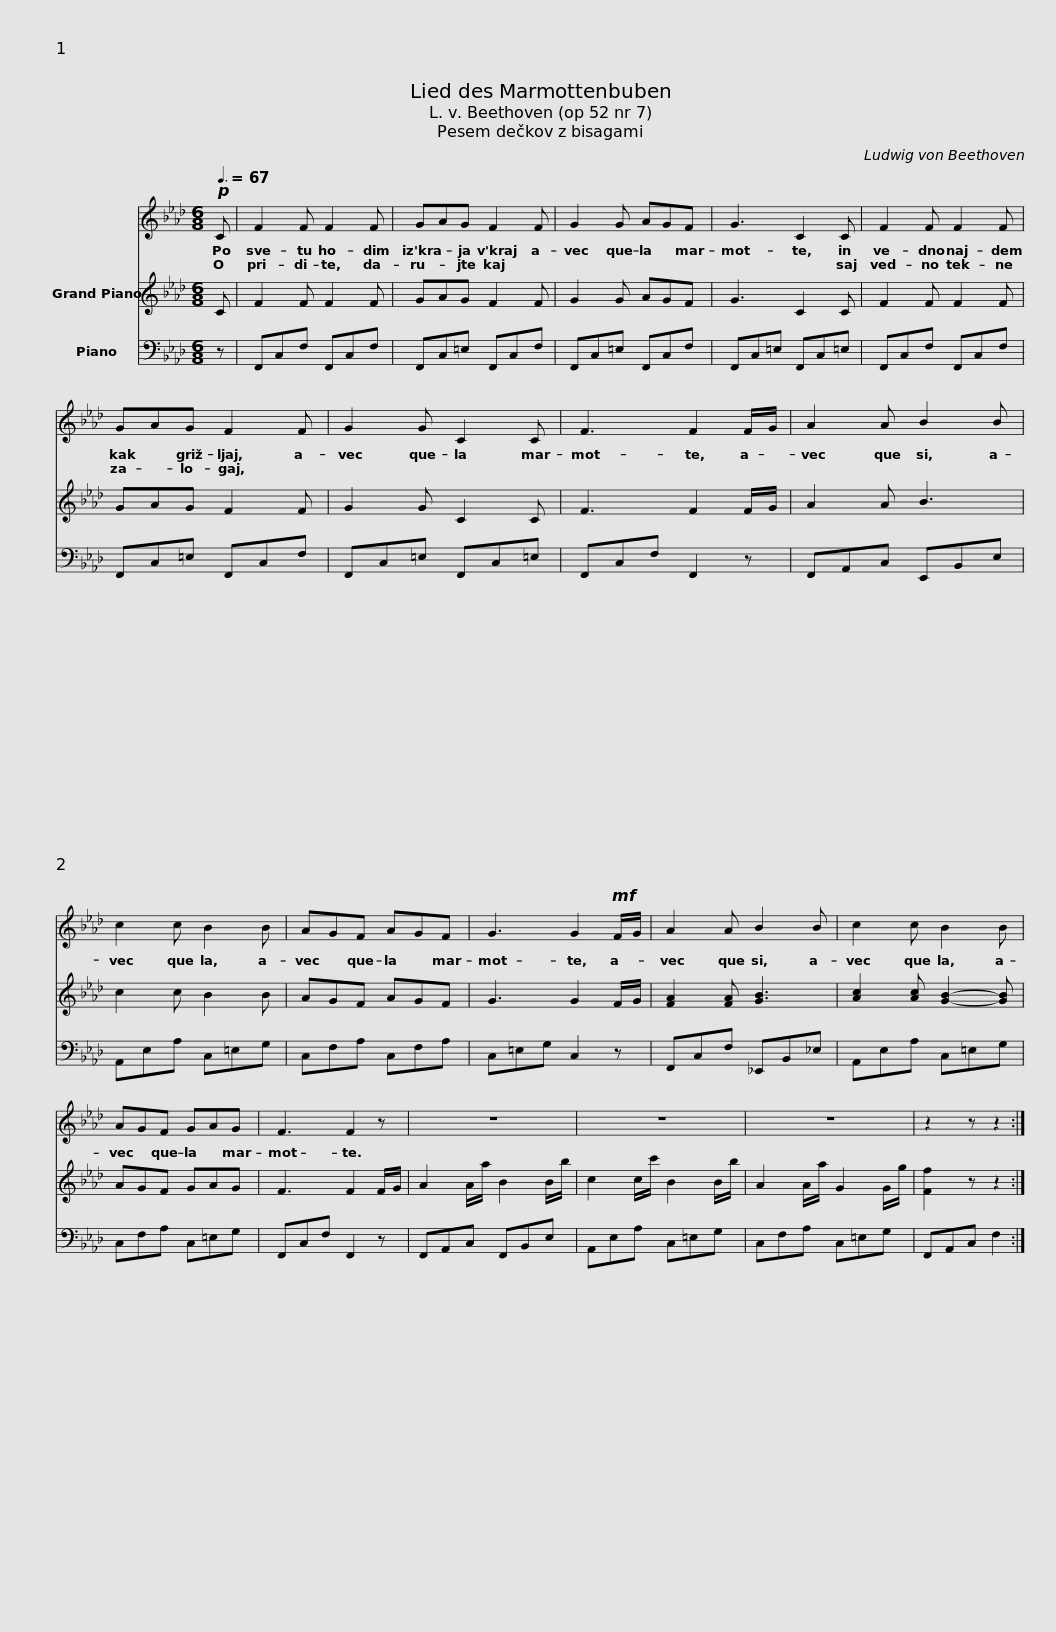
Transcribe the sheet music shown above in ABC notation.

X:1
%%score 1 2 3
L:1/8
Q:3/8=67
M:6/8
I:linebreak $
K:Ab
V:1 treble transpose="-12 "
V:2 treble
V:3 bass
V:1
!p! C | F2 F F2 F | GAG F2 F | G2 G AGF |$ G3 C2 C | %5
 F2 F F2 F | GAG F2 F | G2 G C2 C |$ F3 F2 F/G/ | A2 A B2 B | %10
 c2 c B2 B | AGF AGF |$ G3 G2!mf! F/G/ | A2 A B2 B | c2 c B2 B | %15
 AGF GAG | F3 F2 z |$ z6 | z6 | z6 | %20
 z2 z z2 :| %21
V:2
 C | F2 F F2 F | GAG F2 F | G2 G AGF |$ G3 C2 C | %5
 F2 F F2 F | GAG F2 F | G2 G C2 C |$ F3 F2 F/G/ | A2 A B3 | %10
 c2 c B2 B | AGF AGF |$ G3 G2 F/G/ | [FA]2 [FA] [GB]3 | [Ac]2 [Ac] [GB]2- [GB] | %15
 AGF GAG | F3 F2 F/G/ |$ A2 A/a/ B2 B/b/ | c2 c/c'/ B2 B/b/ | A2 A/a/ G2 G/g/ | %20
 [Ff]2 z z2 :| %21
V:3
 z | F,,C,F, F,,C,F, | F,,C,=E, F,,C,F, | F,,C,=E, F,,C,F, |$ F,,C,=E, F,,C,=E, | %5
 F,,C,F, F,,C,F, | F,,C,=E, F,,C,F, | F,,C,=E, F,,C,=E, |$ F,,C,F, F,,2 z | F,,A,,C, E,,B,,E, | %10
 A,,E,A, C,=E,G, | C,F,A, C,F,A, |$ C,=E,G, C,2 z | F,,C,F, _E,,B,,_E, | A,,E,A, C,=E,G, | %15
 C,F,A, C,=E,G, | F,,C,F, F,,2 z |$ F,,A,,C, F,,B,,E, | A,,E,A, C,=E,G, | C,F,A, C,=E,G, | %20
 F,,A,,C, F,2 :| %21
